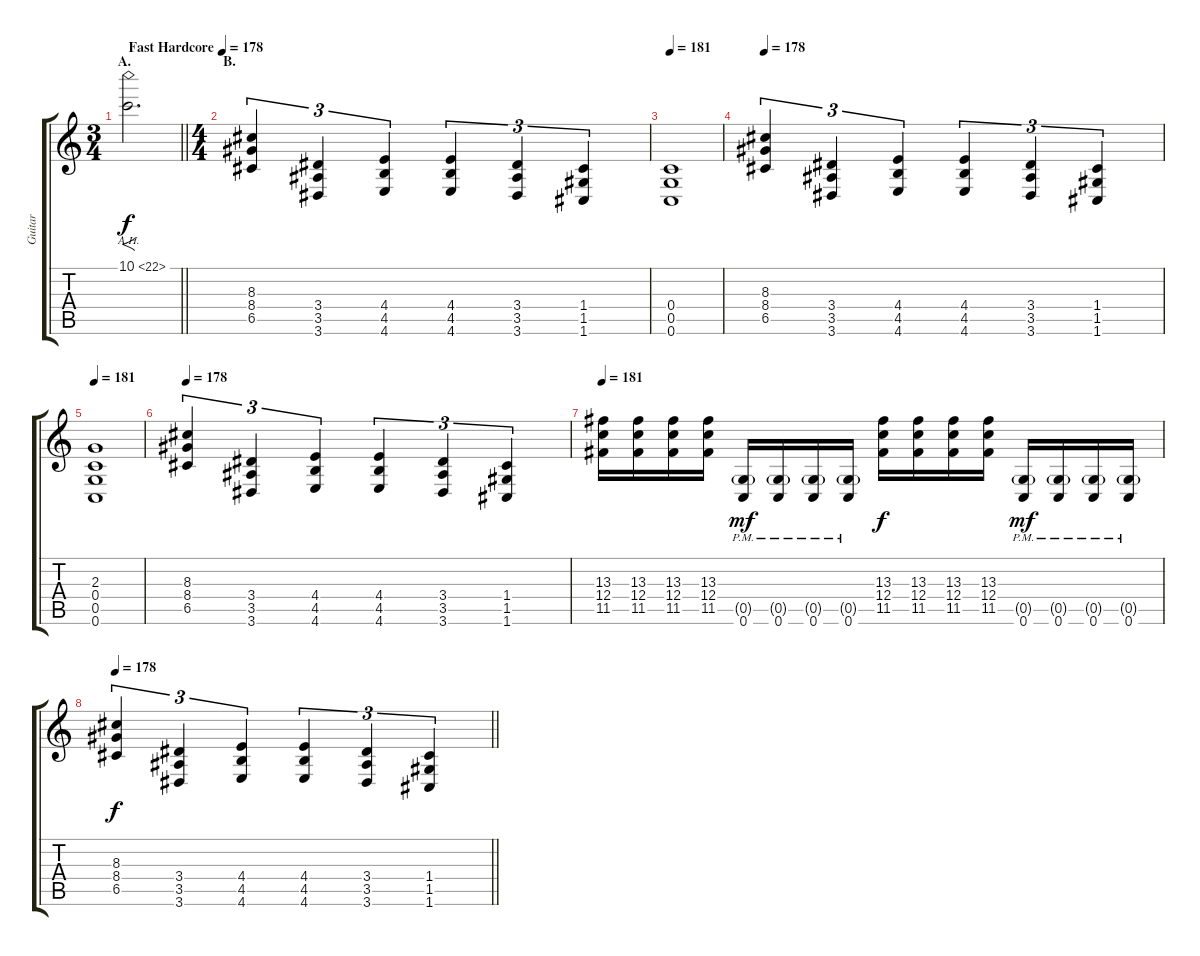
\track ("Guitar" "Guitar") {instrument distortionguitar}
\staff {score tabs}
\tuning (D4 A3 F3 C3 G2 C2) {hide}
\ts (3 4)
\section ("" "A.")
\tempo (178 "Fast Hardcore")
\clef g2
\barLineRight lightlight
\ks c
10.1{ah 12}.2{f d dy f instrument distortionguitar} |
\ts (4 4)
\section ("" "B.")
(8.3 8.4 6.5).4{tu (3 2)} (3.4 3.5 3.6).4{tu (3 2)} (4.4 4.5 4.6).4{tu (3 2)} (4.4 4.5 4.6).4{tu (3 2)} (3.4 3.5 3.6).4{tu (3 2)} (1.4 1.5 1.6).4{tu (3 2)} |
\tempo 181
(0.4 0.5 0.6).1 |
\tempo 178
(8.3 8.4 6.5).4{tu (3 2)} (3.4 3.5 3.6).4{tu (3 2)} (4.4 4.5 4.6).4{tu (3 2)} (4.4 4.5 4.6).4{tu (3 2)} (3.4 3.5 3.6).4{tu (3 2)} (1.4 1.5 1.6).4{tu (3 2)} |
\tempo 181
(2.3 0.4 0.5 0.6).1 |
\tempo 178
(8.3 8.4 6.5).4{tu (3 2)} (3.4 3.5 3.6).4{tu (3 2)} (4.4 4.5 4.6).4{tu (3 2)} (4.4 4.5 4.6).4{tu (3 2)} (3.4 3.5 3.6).4{tu (3 2)} (1.4 1.5 1.6).4{tu (3 2)} |
\tempo 181
(13.3 12.4 11.5).16 (13.3 12.4 11.5).16 (13.3 12.4 11.5).16 (13.3 12.4 11.5).16 (0.5{g pm} 0.6{pm}).16{dy mf} (0.5{g pm} 0.6{pm}).16 (0.5{g pm} 0.6{pm}).16 (0.5{g pm} 0.6{pm}).16 (13.3 12.4 11.5).16{dy f} (13.3 12.4 11.5).16 (13.3 12.4 11.5).16 (13.3 12.4 11.5).16 (0.5{g pm} 0.6{pm}).16{dy mf} (0.5{g pm} 0.6{pm}).16 (0.5{g pm} 0.6{pm}).16 (0.5{g pm} 0.6{pm}).16 |
\tempo 178
\barLineRight lightlight
(8.3 8.4 6.5).4{tu (3 2) dy f} (3.4 3.5 3.6).4{tu (3 2)} (4.4 4.5 4.6).4{tu (3 2)} (4.4 4.5 4.6).4{tu (3 2)} (3.4 3.5 3.6).4{tu (3 2)} (1.4 1.5 1.6).4{tu (3 2)}
